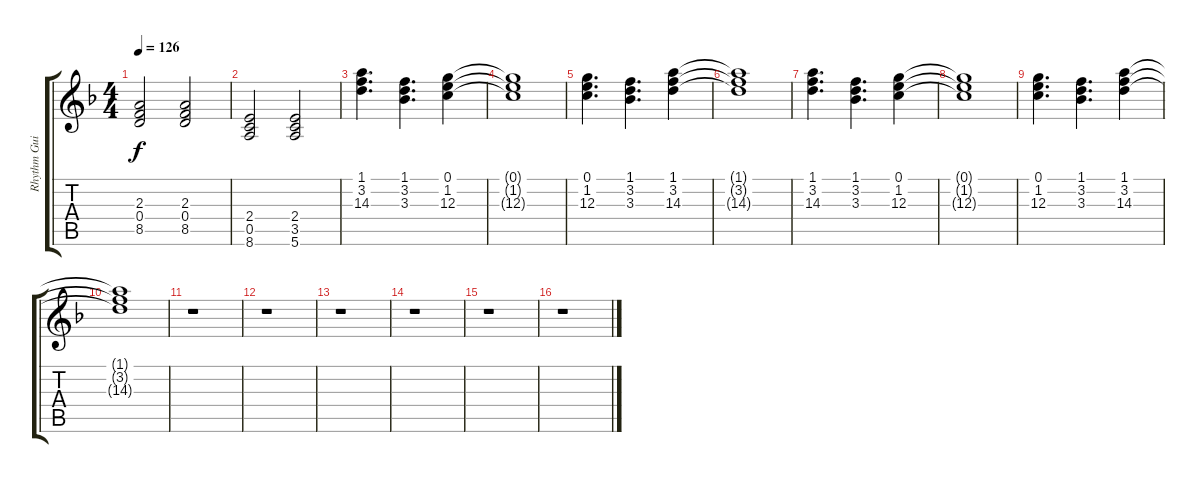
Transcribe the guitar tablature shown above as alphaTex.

\track ("Rhythm Guitar" "Rhythm Gui") {instrument acousticguitarsteel}
\staff {score tabs}
\tuning (E4 B3 G3 D3 A2 E2) {hide}
\ts (4 4)
\tempo 126
\clef g2
\ks dminor
(2.3 0.4 8.5).2{dy f} (2.3 0.4 8.5).2 |
(2.4 0.5 8.6).2 (2.4 3.5 5.6).2 |
(1.1 3.2 14.3).4{d} (1.1 3.2 3.3).4{d} (0.1 1.2 12.3).4 |
(0.1{t} 1.2{t} 12.3{t}).1 |
(0.1 1.2 12.3).4{d} (1.1 3.2 3.3).4{d} (1.1 3.2 14.3).4 |
(1.1{t} 3.2{t} 14.3{t}).1 |
(1.1 3.2 14.3).4{d} (1.1 3.2 3.3).4{d} (0.1 1.2 12.3).4 |
(0.1{t} 1.2{t} 12.3{t}).1 |
(0.1 1.2 12.3).4{d} (1.1 3.2 3.3).4{d} (1.1 3.2 14.3).4 |
(1.1{t} 3.2{t} 14.3{t}).1 |
r.1 |
r.1 |
r.1 |
r.1 |
r.1 |
r.1
